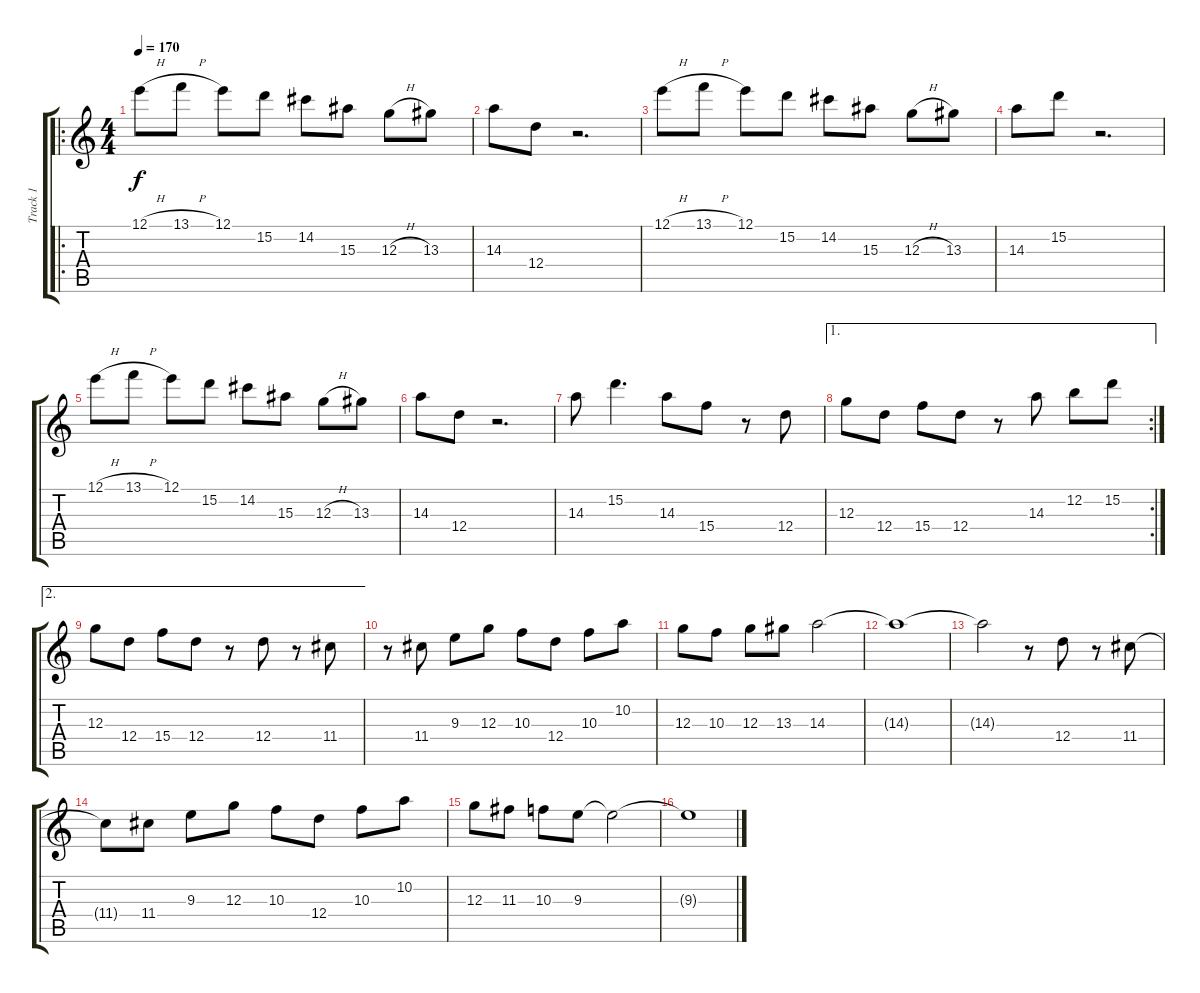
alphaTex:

\track ("Track 1" "Track 1") {instrument electricguitarjazz}
\staff {score tabs}
\tuning (E4 B3 G3 D3 A2 E2) {hide}
\ro
\ts (4 4)
\tempo 170
\clef g2
\ks c
12.1{h}.8{dy f} 13.1{h}.8 12.1.8 15.2.8 14.2.8 15.3.8 12.3{h}.8 13.3.8 |
14.3.8 12.4.8 r.2{d} |
12.1{h}.8 13.1{h}.8 12.1.8 15.2.8 14.2.8 15.3.8 12.3{h}.8 13.3.8 |
14.3.8 15.2.8 r.2{d} |
12.1{h}.8 13.1{h}.8 12.1.8 15.2.8 14.2.8 15.3.8 12.3{h}.8 13.3.8 |
14.3.8 12.4.8 r.2{d} |
14.3.8 15.2.4{d} 14.3.8 15.4.8 r.8 12.4.8 |
\ae 1
\rc 2
12.3.8 12.4.8 15.4.8 12.4.8 r.8 14.3.8 12.2.8 15.2.8 |
\ae 2
12.3.8 12.4.8 15.4.8 12.4.8 r.8 12.4.8 r.8 11.4.8 |
r.8 11.4.8 9.3.8 12.3.8 10.3.8 12.4.8 10.3.8 10.2.8 |
12.3.8 10.3.8 12.3.8 13.3.8 14.3.2 |
14.3{t}.1 |
14.3{t}.2 r.8 12.4.8 r.8 11.4.8 |
11.4{t}.8 11.4.8 9.3.8 12.3.8 10.3.8 12.4.8 10.3.8 10.2.8 |
12.3.8 11.3.8 10.3.8 9.3.8 9.3{t}.2 |
9.3{t}.1
